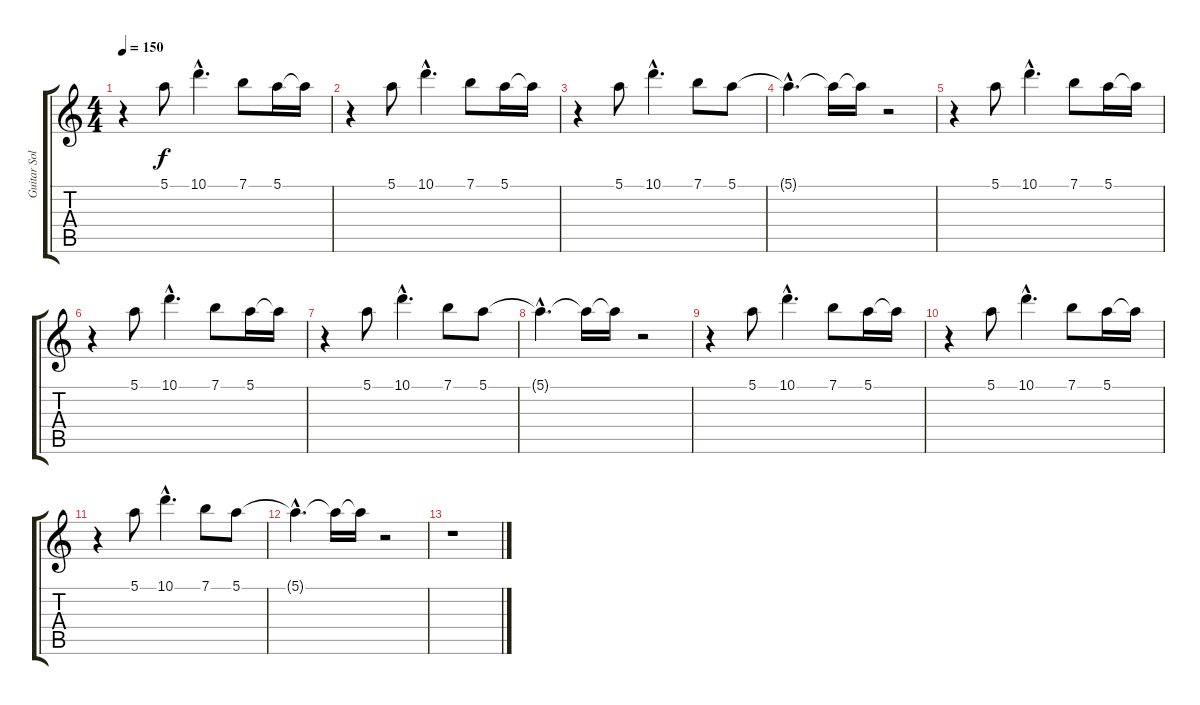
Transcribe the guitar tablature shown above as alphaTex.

\track ("Guitar Solo" "Guitar Sol") {instrument distortionguitar}
\staff {score tabs}
\tuning (E4 B3 G3 D3 A2 E2) {hide}
\ts (4 4)
\tempo 150
\clef g2
\ks c
r.4{dy f} 5.1.8 10.1{hac}.4{d} 7.1.8 5.1.16 5.1{t}.16 |
r.4 5.1.8 10.1{hac}.4{d} 7.1.8 5.1.16 5.1{t}.16 |
r.4 5.1.8 10.1{hac}.4{d} 7.1.8 5.1.8 |
5.1{hac t}.4{d} 5.1{t}.16 5.1{t}.16 r.2 |
r.4 5.1.8 10.1{hac}.4{d} 7.1.8 5.1.16 5.1{t}.16 |
r.4 5.1.8 10.1{hac}.4{d} 7.1.8 5.1.16 5.1{t}.16 |
r.4 5.1.8 10.1{hac}.4{d} 7.1.8 5.1.8 |
5.1{hac t}.4{d} 5.1{t}.16 5.1{t}.16 r.2 |
r.4 5.1.8 10.1{hac}.4{d} 7.1.8 5.1.16 5.1{t}.16 |
r.4 5.1.8 10.1{hac}.4{d} 7.1.8 5.1.16 5.1{t}.16 |
r.4 5.1.8 10.1{hac}.4{d} 7.1.8 5.1.8 |
5.1{hac t}.4{d} 5.1{t}.16 5.1{t}.16 r.2 |
r.1
